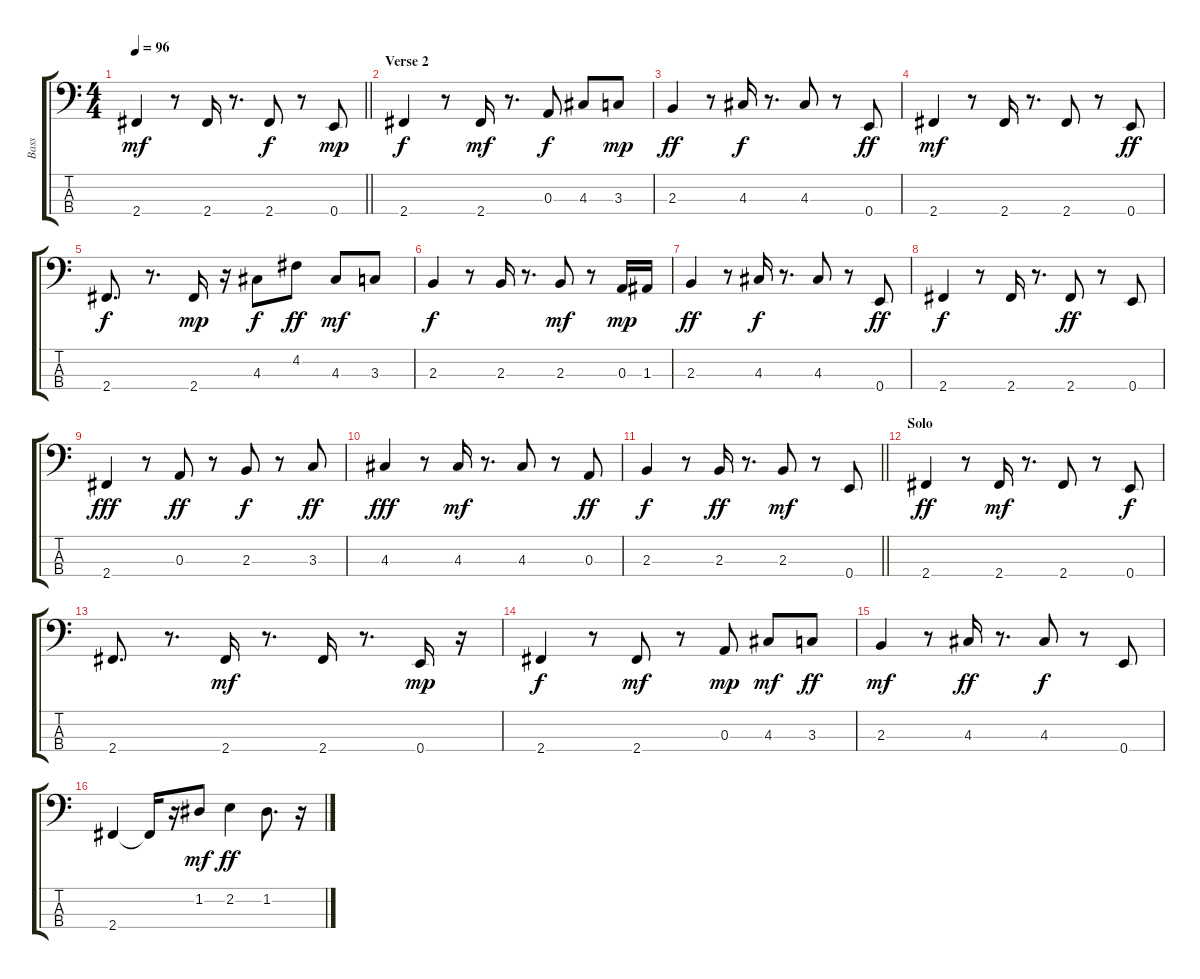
\track ("Bass" "Bass") {instrument electricbassfinger}
\staff {score tabs}
\tuning (G2 D2 A1 E1) {hide}
\ts (4 4)
\tempo 96
\clef f4
\barLineRight lightlight
\ks c
2.4.4{dy mf} r.8 2.4.16 r.8{d} 2.4.8{dy f} r.8 0.4.8{dy mp} |
\section ("" "Verse 2")
2.4.4{dy f} r.8 2.4.16{dy mf} r.8{d} 0.3.8{dy f} 4.3.8 3.3.8{dy mp} |
2.3.4{dy ff} r.8 4.3.16{dy f} r.8{d} 4.3.8 r.8 0.4.8{dy ff} |
2.4.4{dy mf} r.8 2.4.16 r.8{d} 2.4.8 r.8 0.4.8{dy ff} |
2.4.8{d dy f} r.8{d} 2.4.16{dy mp} r.16 4.3.8{dy f} 4.2.8{dy ff} 4.3.8{dy mf} 3.3.8 |
2.3.4{dy f} r.8 2.3.16 r.8{d} 2.3.8{dy mf} r.8 0.3.16{dy mp} 1.3.16 |
2.3.4{dy ff} r.8 4.3.16{dy f} r.8{d} 4.3.8 r.8 0.4.8{dy ff} |
2.4.4{dy f} r.8 2.4.16 r.8{d} 2.4.8{dy ff} r.8 0.4.8 |
2.4.4{dy fff} r.8 0.3.8{dy ff} r.8 2.3.8{dy f} r.8 3.3.8{dy ff} |
4.3.4{dy fff} r.8 4.3.16{dy mf} r.8{d} 4.3.8 r.8 0.3.8{dy ff} |
\barLineRight lightlight
2.3.4{dy f} r.8 2.3.16{dy ff} r.8{d} 2.3.8{dy mf} r.8 0.4.8 |
\section ("" "Solo")
2.4.4{dy ff} r.8 2.4.16{dy mf} r.8{d} 2.4.8 r.8 0.4.8{dy f} |
2.4.8{d} r.8{d} 2.4.16{dy mf} r.8{d} 2.4.16 r.8{d} 0.4.16{dy mp} r.16 |
2.4.4{dy f} r.8 2.4.8{dy mf} r.8 0.3.8{dy mp} 4.3.8{dy mf} 3.3.8{dy ff} |
2.3.4{dy mf} r.8 4.3.16{dy ff} r.8{d} 4.3.8{dy f} r.8 0.4.8 |
2.4.4 2.4{t}.16 r.16 1.2.8{dy mf} 2.2.4{dy ff} 1.2.8{d} r.16
